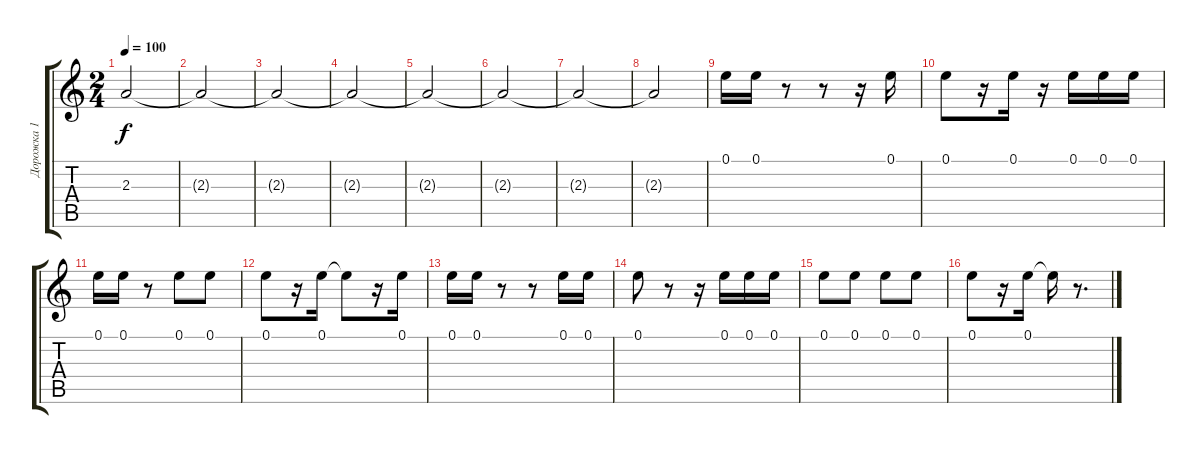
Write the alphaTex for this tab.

\track ("Дорожка 1" "Дорожка 1") {instrument distortionguitar}
\staff {score tabs}
\tuning (E4 B3 G3 D3 A2 E2) {hide}
\ts (2 4)
\tempo 100
\clef g2
\ks c
2.3.2{dy f} |
2.3{t}.2 |
2.3{t}.2 |
2.3{t}.2 |
2.3{t}.2 |
2.3{t}.2 |
2.3{t}.2 |
2.3{t}.2 |
0.1.16 0.1.16 r.8 r.8 r.16 0.1.16 |
0.1.8 r.16 0.1.16 r.16 0.1.16 0.1.16 0.1.16 |
0.1.16 0.1.16 r.8 0.1.8 0.1.8 |
0.1.8 r.16 0.1.16 0.1{t}.8 r.16 0.1.16 |
0.1.16 0.1.16 r.8 r.8 0.1.16 0.1.16 |
0.1.8 r.8 r.16 0.1.16 0.1.16 0.1.16 |
0.1.8 0.1.8 0.1.8 0.1.8 |
0.1.8 r.16 0.1.16 0.1{t}.16 r.8{d}
